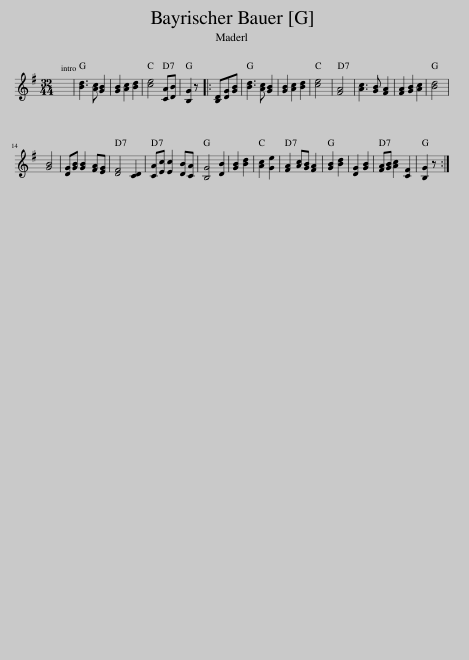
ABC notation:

X:1
L:1/8
M:32/44
I:linebreak $
K:G
V:1 treble
V:1
 x47/8 | [Bd]3 [Ac] [GB]2 | [GB]2 [Ac]2 [Bd]2 | [ce]4 [CA][DB] | [B,G]2 z |: %5
 [B,D][DG][GB] | [Bd]3 [Ac] [GB]2 | [GB]2 [Ac]2 [Bd]2 | [ce]4 | [FA]4 | %10
 [Ac]3 [GB] [FA]2 | [FA]2 [GB]2 [Ac]2 | [Bd]4 |$ [GB]4 | [DG][GB] [GB]2 [FA][EG] | %15
 [DF]4 [CD]2 | [CA][Ec] [Ec]2 [DB][CA] | [B,G]4 [DB]2 | [GB]2 [Bd]2 | [Ac]2 [Ge]2 | %20
 [FA]2 [Ac][GB] [FA]2 | [GB]2 [Bd]2 | [DG]2 [GB]2 | [FA][GB] [Ac]2 [CF]2 | [B,G]2 z :| %25
